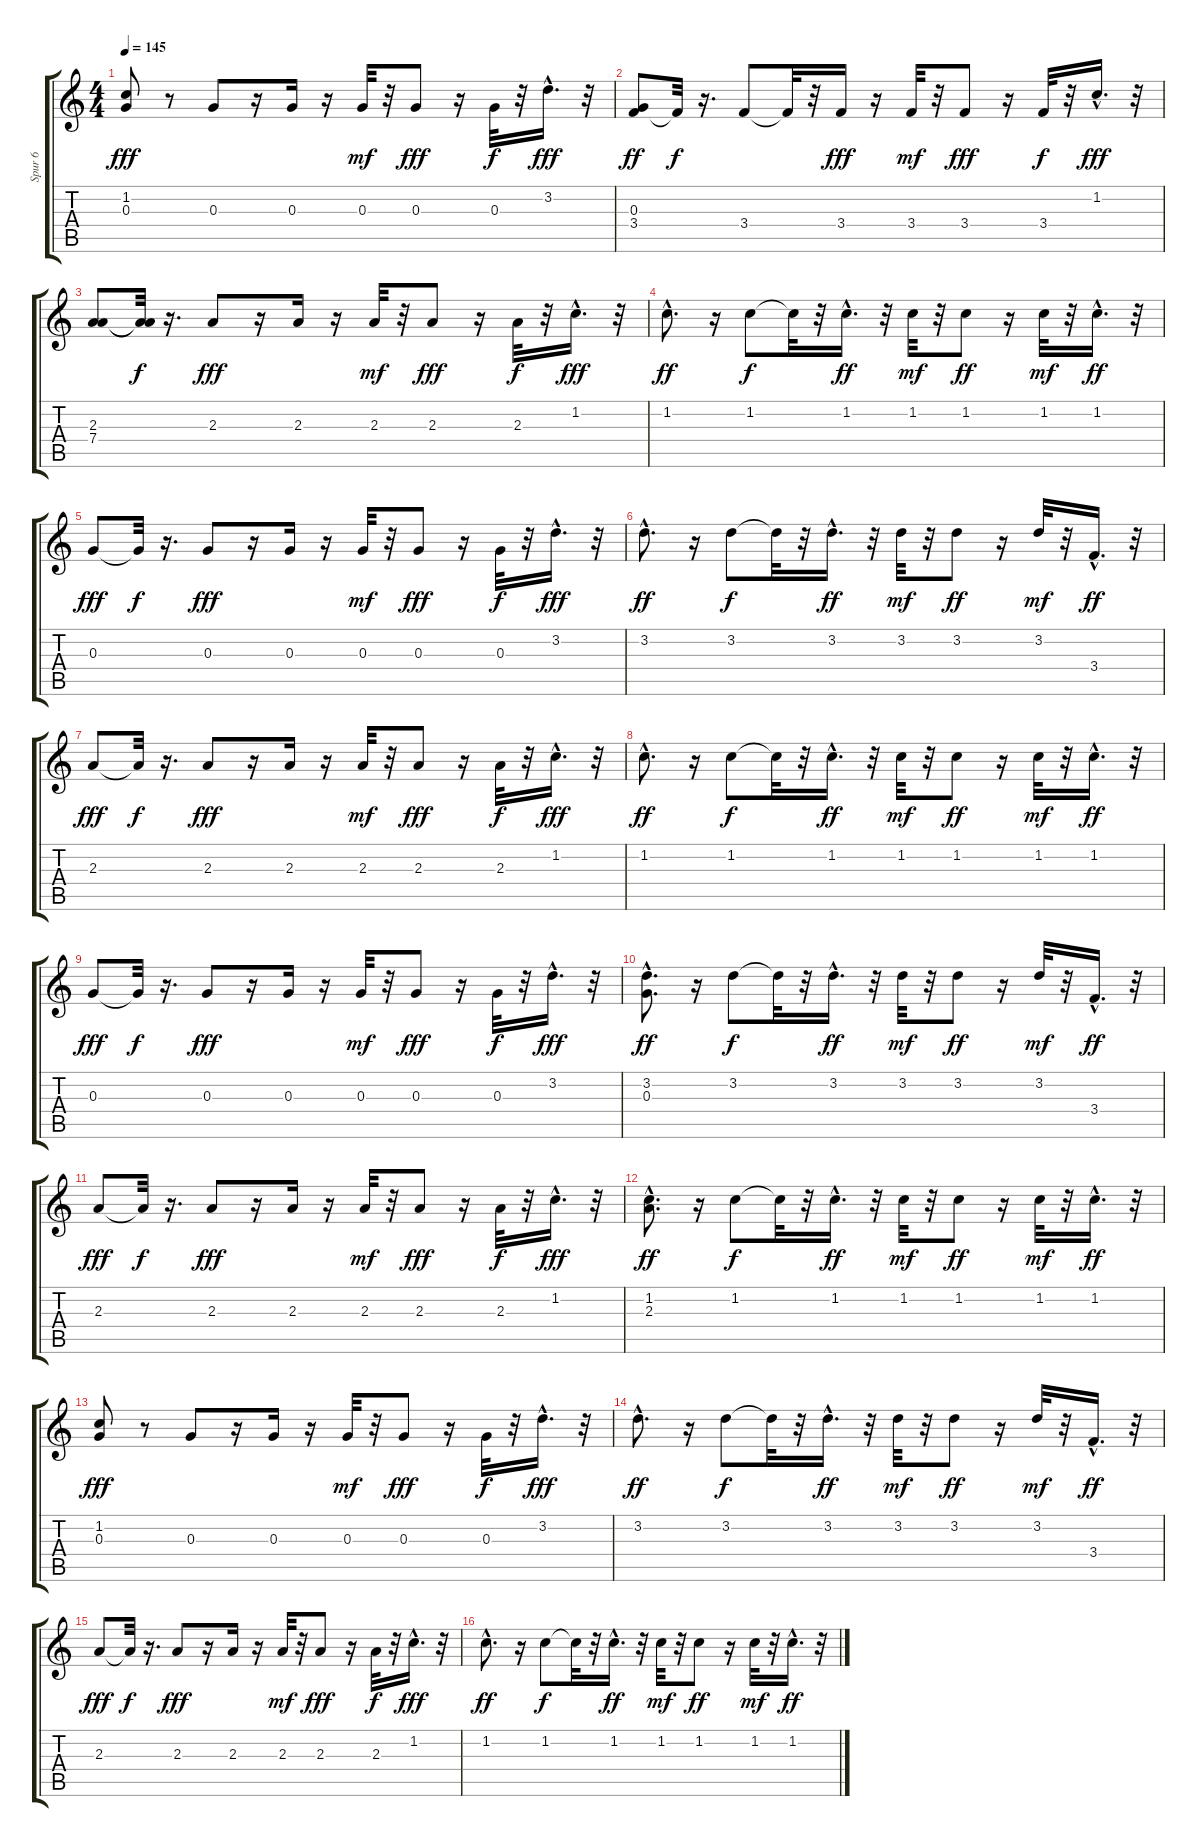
\track ("Spur 6" "Spur 6") {instrument synthbass1}
\staff {score tabs}
\tuning (E4 B3 G3 D3 A2 E2) {hide}
\ts (4 4)
\tempo 145
\clef g2
\ks c
(1.2 0.3).8{dy fff} r.8 0.3.8 r.16 0.3.16 r.16 0.3.32{dy mf} r.32 0.3.8{dy fff} r.16 0.3.32{dy f} r.32 3.2{hac}.16{d dy fff} r.32 |
(0.3 3.4).8{dy ff} 3.4{t}.32{dy f} r.16{d} 3.4.8 3.4{t}.32 r.32 3.4.16{dy fff} r.16 3.4.32{dy mf} r.32 3.4.8{dy fff} r.16 3.4.32{dy f} r.32 1.2{hac}.16{d dy fff} r.32 |
(2.3 7.4).8 (2.3{t} 7.4{t}).32{dy f} r.16{d} 2.3.8{dy fff} r.16 2.3.16 r.16 2.3.32{dy mf} r.32 2.3.8{dy fff} r.16 2.3.32{dy f} r.32 1.2{hac}.16{d dy fff} r.32 |
1.2{hac}.8{d dy ff} r.16 1.2.8{dy f} 1.2{t}.32 r.32 1.2{hac}.16{d dy ff} r.32 1.2.32{dy mf} r.32 1.2.8{dy ff} r.16 1.2.32{dy mf} r.32 1.2{hac}.16{d dy ff} r.32 |
0.3.8{dy fff} 0.3{t}.32{dy f} r.16{d} 0.3.8{dy fff} r.16 0.3.16 r.16 0.3.32{dy mf} r.32 0.3.8{dy fff} r.16 0.3.32{dy f} r.32 3.2{hac}.16{d dy fff} r.32 |
3.2{hac}.8{d dy ff} r.16 3.2.8{dy f} 3.2{t}.32 r.32 3.2{hac}.16{d dy ff} r.32 3.2.32{dy mf} r.32 3.2.8{dy ff} r.16 3.2.32{dy mf} r.32 3.4{hac}.16{d dy ff} r.32 |
2.3.8{dy fff} 2.3{t}.32{dy f} r.16{d} 2.3.8{dy fff} r.16 2.3.16 r.16 2.3.32{dy mf} r.32 2.3.8{dy fff} r.16 2.3.32{dy f} r.32 1.2{hac}.16{d dy fff} r.32 |
1.2{hac}.8{d dy ff} r.16 1.2.8{dy f} 1.2{t}.32 r.32 1.2{hac}.16{d dy ff} r.32 1.2.32{dy mf} r.32 1.2.8{dy ff} r.16 1.2.32{dy mf} r.32 1.2{hac}.16{d dy ff} r.32 |
0.3.8{dy fff} 0.3{t}.32{dy f} r.16{d} 0.3.8{dy fff} r.16 0.3.16 r.16 0.3.32{dy mf} r.32 0.3.8{dy fff} r.16 0.3.32{dy f} r.32 3.2{hac}.16{d dy fff} r.32 |
(3.2{hac} 0.3).8{d dy ff} r.16 3.2.8{dy f} 3.2{t}.32 r.32 3.2{hac}.16{d dy ff} r.32 3.2.32{dy mf} r.32 3.2.8{dy ff} r.16 3.2.32{dy mf} r.32 3.4{hac}.16{d dy ff} r.32 |
2.3.8{dy fff} 2.3{t}.32{dy f} r.16{d} 2.3.8{dy fff} r.16 2.3.16 r.16 2.3.32{dy mf} r.32 2.3.8{dy fff} r.16 2.3.32{dy f} r.32 1.2{hac}.16{d dy fff} r.32 |
(1.2{hac} 2.3).8{d dy ff} r.16 1.2.8{dy f} 1.2{t}.32 r.32 1.2{hac}.16{d dy ff} r.32 1.2.32{dy mf} r.32 1.2.8{dy ff} r.16 1.2.32{dy mf} r.32 1.2{hac}.16{d dy ff} r.32 |
(1.2 0.3).8{dy fff} r.8 0.3.8 r.16 0.3.16 r.16 0.3.32{dy mf} r.32 0.3.8{dy fff} r.16 0.3.32{dy f} r.32 3.2{hac}.16{d dy fff} r.32 |
3.2{hac}.8{d dy ff} r.16 3.2.8{dy f} 3.2{t}.32 r.32 3.2{hac}.16{d dy ff} r.32 3.2.32{dy mf} r.32 3.2.8{dy ff} r.16 3.2.32{dy mf} r.32 3.4{hac}.16{d dy ff} r.32 |
2.3.8{dy fff} 2.3{t}.32{dy f} r.16{d} 2.3.8{dy fff} r.16 2.3.16 r.16 2.3.32{dy mf} r.32 2.3.8{dy fff} r.16 2.3.32{dy f} r.32 1.2{hac}.16{d dy fff} r.32 |
1.2{hac}.8{d dy ff} r.16 1.2.8{dy f} 1.2{t}.32 r.32 1.2{hac}.16{d dy ff} r.32 1.2.32{dy mf} r.32 1.2.8{dy ff} r.16 1.2.32{dy mf} r.32 1.2{hac}.16{d dy ff} r.32
